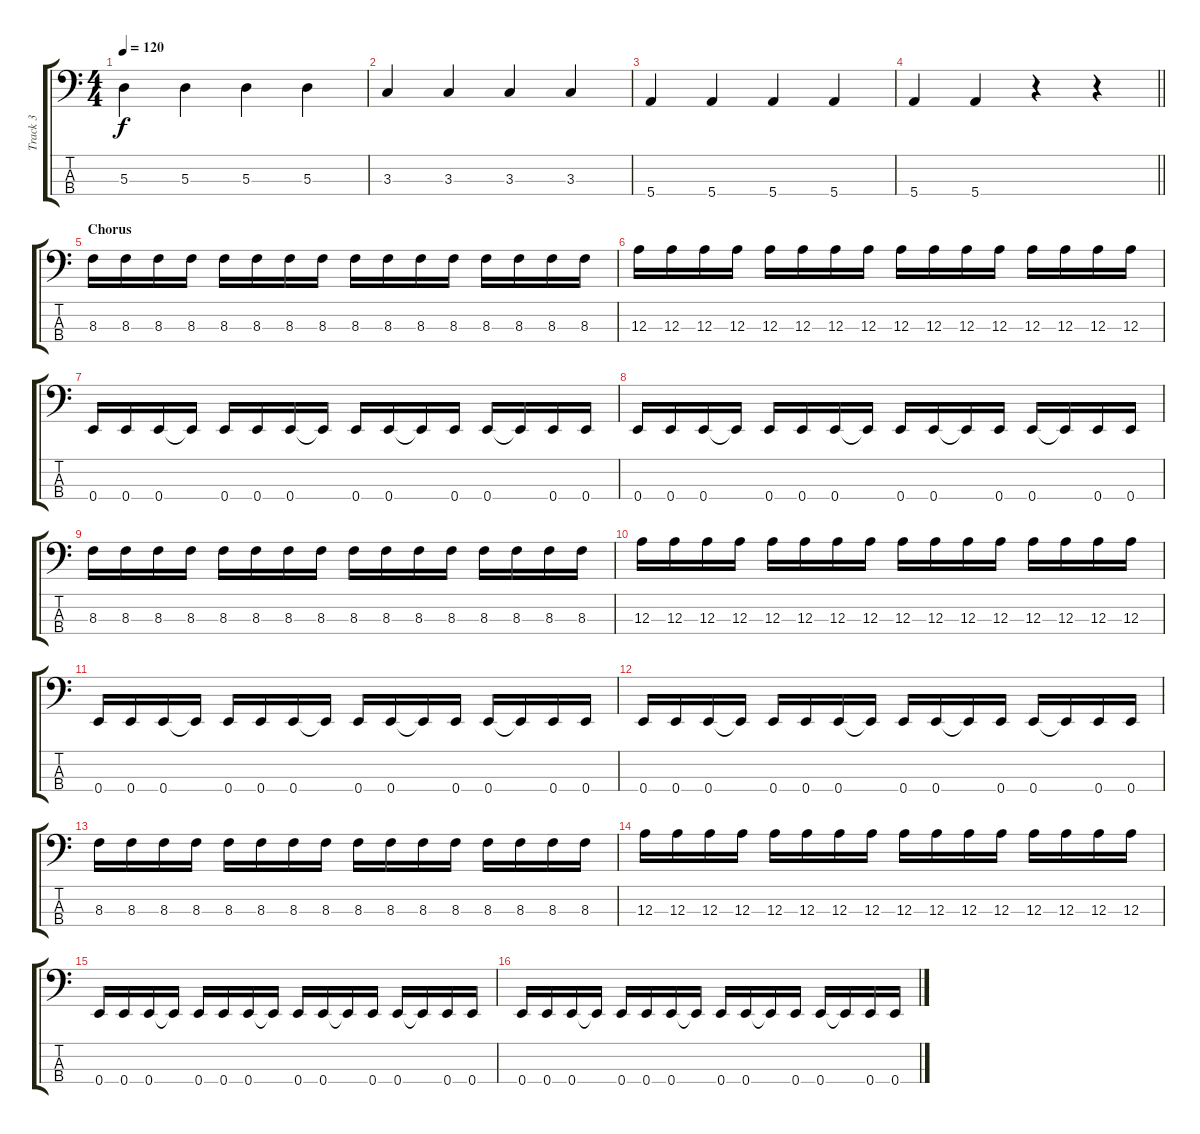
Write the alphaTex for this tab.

\track ("Track 3" "Track 3") {instrument electricbassfinger}
\staff {score tabs}
\tuning (G2 D2 A1 E1) {hide}
\ts (4 4)
\tempo 120
\clef f4
\ks c
5.3.4{dy f} 5.3.4 5.3.4 5.3.4 |
3.3.4 3.3.4 3.3.4 3.3.4 |
5.4.4 5.4.4 5.4.4 5.4.4 |
\barLineRight lightlight
5.4.4 5.4.4 r.4 r.4 |
\section ("" "Chorus")
8.3.16 8.3.16 8.3.16 8.3.16 8.3.16 8.3.16 8.3.16 8.3.16 8.3.16 8.3.16 8.3.16 8.3.16 8.3.16 8.3.16 8.3.16 8.3.16 |
12.3.16 12.3.16 12.3.16 12.3.16 12.3.16 12.3.16 12.3.16 12.3.16 12.3.16 12.3.16 12.3.16 12.3.16 12.3.16 12.3.16 12.3.16 12.3.16 |
0.4.16 0.4.16 0.4.16 0.4{t}.16 0.4.16 0.4.16 0.4.16 0.4{t}.16 0.4.16 0.4.16 0.4{t}.16 0.4.16 0.4.16 0.4{t}.16 0.4.16 0.4.16 |
0.4.16 0.4.16 0.4.16 0.4{t}.16 0.4.16 0.4.16 0.4.16 0.4{t}.16 0.4.16 0.4.16 0.4{t}.16 0.4.16 0.4.16 0.4{t}.16 0.4.16 0.4.16 |
8.3.16 8.3.16 8.3.16 8.3.16 8.3.16 8.3.16 8.3.16 8.3.16 8.3.16 8.3.16 8.3.16 8.3.16 8.3.16 8.3.16 8.3.16 8.3.16 |
12.3.16 12.3.16 12.3.16 12.3.16 12.3.16 12.3.16 12.3.16 12.3.16 12.3.16 12.3.16 12.3.16 12.3.16 12.3.16 12.3.16 12.3.16 12.3.16 |
0.4.16 0.4.16 0.4.16 0.4{t}.16 0.4.16 0.4.16 0.4.16 0.4{t}.16 0.4.16 0.4.16 0.4{t}.16 0.4.16 0.4.16 0.4{t}.16 0.4.16 0.4.16 |
0.4.16 0.4.16 0.4.16 0.4{t}.16 0.4.16 0.4.16 0.4.16 0.4{t}.16 0.4.16 0.4.16 0.4{t}.16 0.4.16 0.4.16 0.4{t}.16 0.4.16 0.4.16 |
8.3.16 8.3.16 8.3.16 8.3.16 8.3.16 8.3.16 8.3.16 8.3.16 8.3.16 8.3.16 8.3.16 8.3.16 8.3.16 8.3.16 8.3.16 8.3.16 |
12.3.16 12.3.16 12.3.16 12.3.16 12.3.16 12.3.16 12.3.16 12.3.16 12.3.16 12.3.16 12.3.16 12.3.16 12.3.16 12.3.16 12.3.16 12.3.16 |
0.4.16 0.4.16 0.4.16 0.4{t}.16 0.4.16 0.4.16 0.4.16 0.4{t}.16 0.4.16 0.4.16 0.4{t}.16 0.4.16 0.4.16 0.4{t}.16 0.4.16 0.4.16 |
0.4.16 0.4.16 0.4.16 0.4{t}.16 0.4.16 0.4.16 0.4.16 0.4{t}.16 0.4.16 0.4.16 0.4{t}.16 0.4.16 0.4.16 0.4{t}.16 0.4.16 0.4.16
